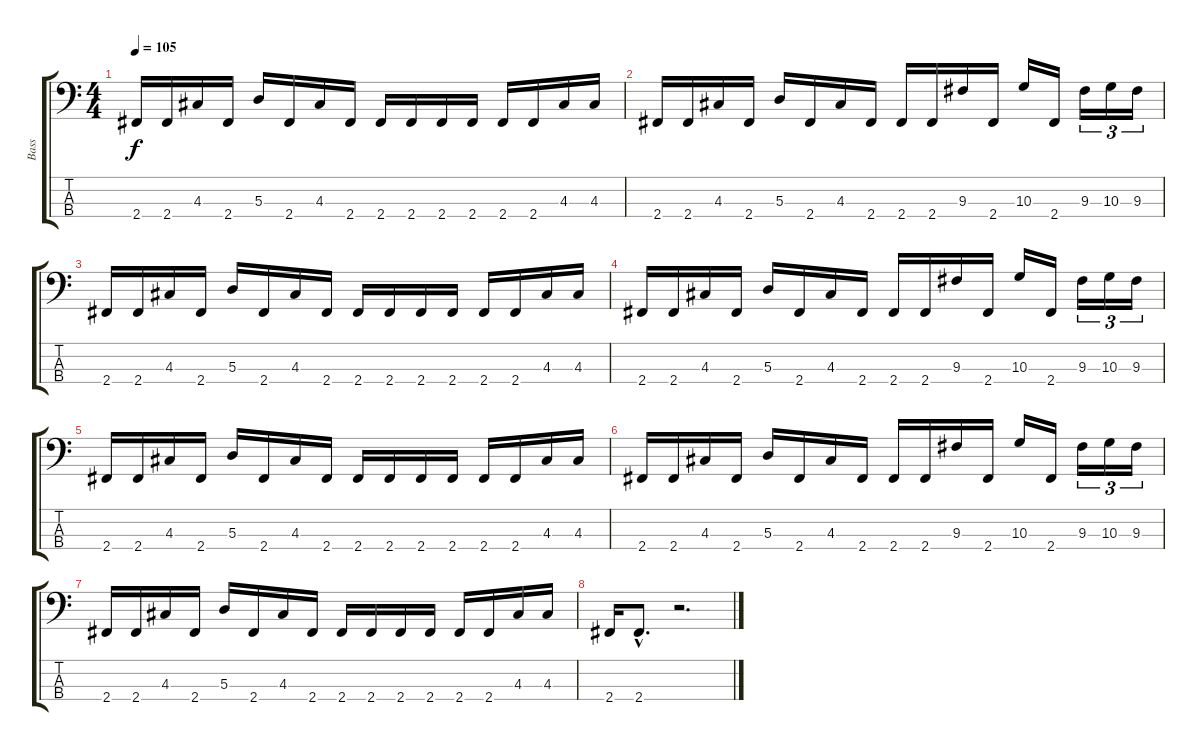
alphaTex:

\track ("Bass" "Bass") {instrument electricbasspick}
\staff {score tabs}
\tuning (G2 D2 A1 E1) {hide}
\ts (4 4)
\tempo 105
\clef f4
\ks c
2.4.16{dy f} 2.4.16 4.3.16 2.4.16 5.3.16 2.4.16 4.3.16 2.4.16 2.4.16 2.4.16 2.4.16 2.4.16 2.4.16 2.4.16 4.3.16 4.3.16 |
2.4.16 2.4.16 4.3.16 2.4.16 5.3.16 2.4.16 4.3.16 2.4.16 2.4.16 2.4.16 9.3.16 2.4.16 10.3.16 2.4.16 9.3.16{tu (3 2)} 10.3.16{tu (3 2)} 9.3.16{tu (3 2)} |
2.4.16 2.4.16 4.3.16 2.4.16 5.3.16 2.4.16 4.3.16 2.4.16 2.4.16 2.4.16 2.4.16 2.4.16 2.4.16 2.4.16 4.3.16 4.3.16 |
2.4.16 2.4.16 4.3.16 2.4.16 5.3.16 2.4.16 4.3.16 2.4.16 2.4.16 2.4.16 9.3.16 2.4.16 10.3.16 2.4.16 9.3.16{tu (3 2)} 10.3.16{tu (3 2)} 9.3.16{tu (3 2)} |
2.4.16 2.4.16 4.3.16 2.4.16 5.3.16 2.4.16 4.3.16 2.4.16 2.4.16 2.4.16 2.4.16 2.4.16 2.4.16 2.4.16 4.3.16 4.3.16 |
2.4.16 2.4.16 4.3.16 2.4.16 5.3.16 2.4.16 4.3.16 2.4.16 2.4.16 2.4.16 9.3.16 2.4.16 10.3.16 2.4.16 9.3.16{tu (3 2)} 10.3.16{tu (3 2)} 9.3.16{tu (3 2)} |
2.4.16 2.4.16 4.3.16 2.4.16 5.3.16 2.4.16 4.3.16 2.4.16 2.4.16 2.4.16 2.4.16 2.4.16 2.4.16 2.4.16 4.3.16 4.3.16 |
2.4.16 2.4{hac}.8{d} r.2{d}
